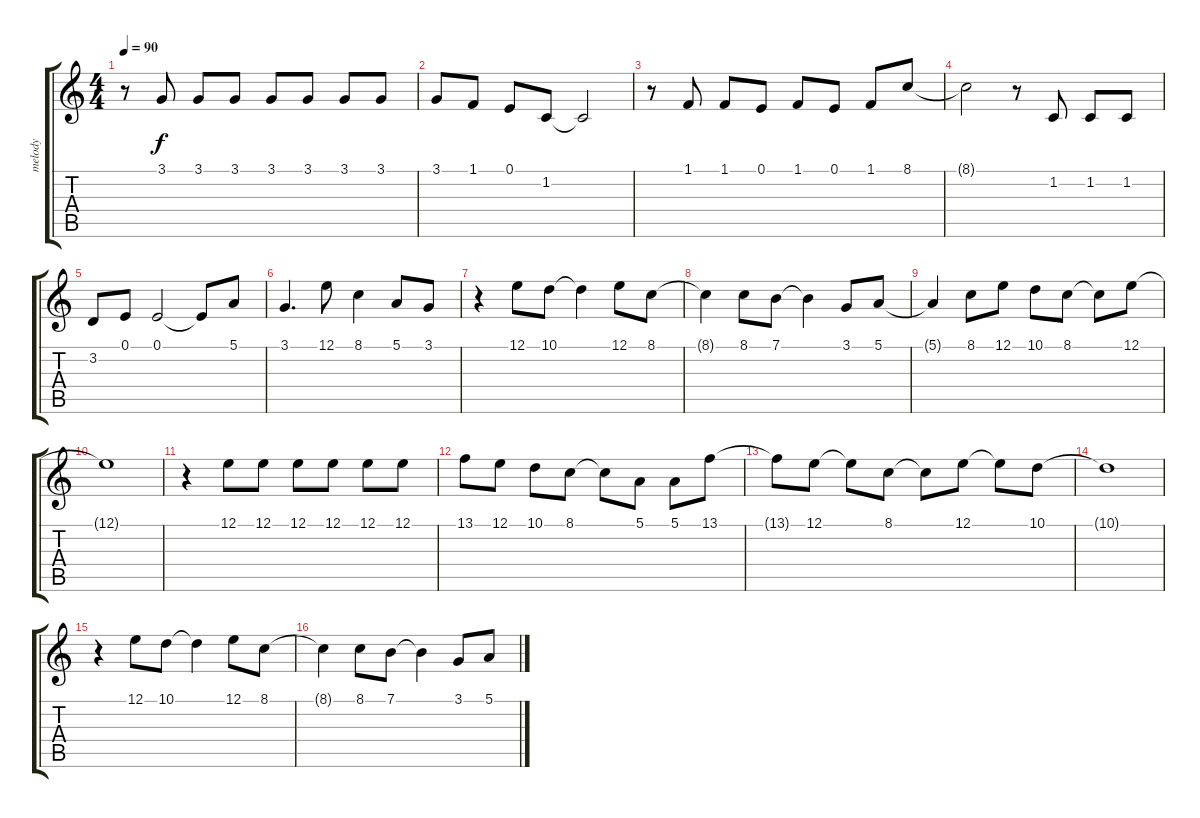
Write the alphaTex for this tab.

\track ("melody" "melody") {instrument flute}
\staff {score tabs}
\tuning (E4 B3 G3 D3 A2 E2) {hide}
\ts (4 4)
\tempo 90
\clef g2
\ks c
r.8{dy f} 3.1.8 3.1.8 3.1.8 3.1.8 3.1.8 3.1.8 3.1.8 |
3.1.8 1.1.8 0.1.8 1.2.8 1.2{t}.2 |
r.8 1.1.8 1.1.8 0.1.8 1.1.8 0.1.8 1.1.8 8.1.8 |
8.1{t}.2 r.8 1.2.8 1.2.8 1.2.8 |
3.2.8 0.1.8 0.1.2 0.1{t}.8 5.1.8 |
3.1.4{d} 12.1.8 8.1.4 5.1.8 3.1.8 |
r.4 12.1.8 10.1.8 10.1{t}.4 12.1.8 8.1.8 |
8.1{t}.4 8.1.8 7.1.8 7.1{t}.4 3.1.8 5.1.8 |
5.1{t}.4 8.1.8 12.1.8 10.1.8 8.1.8 8.1{t}.8 12.1.8 |
12.1{t}.1 |
r.4 12.1.8 12.1.8 12.1.8 12.1.8 12.1.8 12.1.8 |
13.1.8 12.1.8 10.1.8 8.1.8 8.1{t}.8 5.1.8 5.1.8 13.1.8 |
13.1{t}.8 12.1.8 12.1{t}.8 8.1.8 8.1{t}.8 12.1.8 12.1{t}.8 10.1.8 |
10.1{t}.1 |
r.4 12.1.8 10.1.8 10.1{t}.4 12.1.8 8.1.8 |
8.1{t}.4 8.1.8 7.1.8 7.1{t}.4 3.1.8 5.1.8
